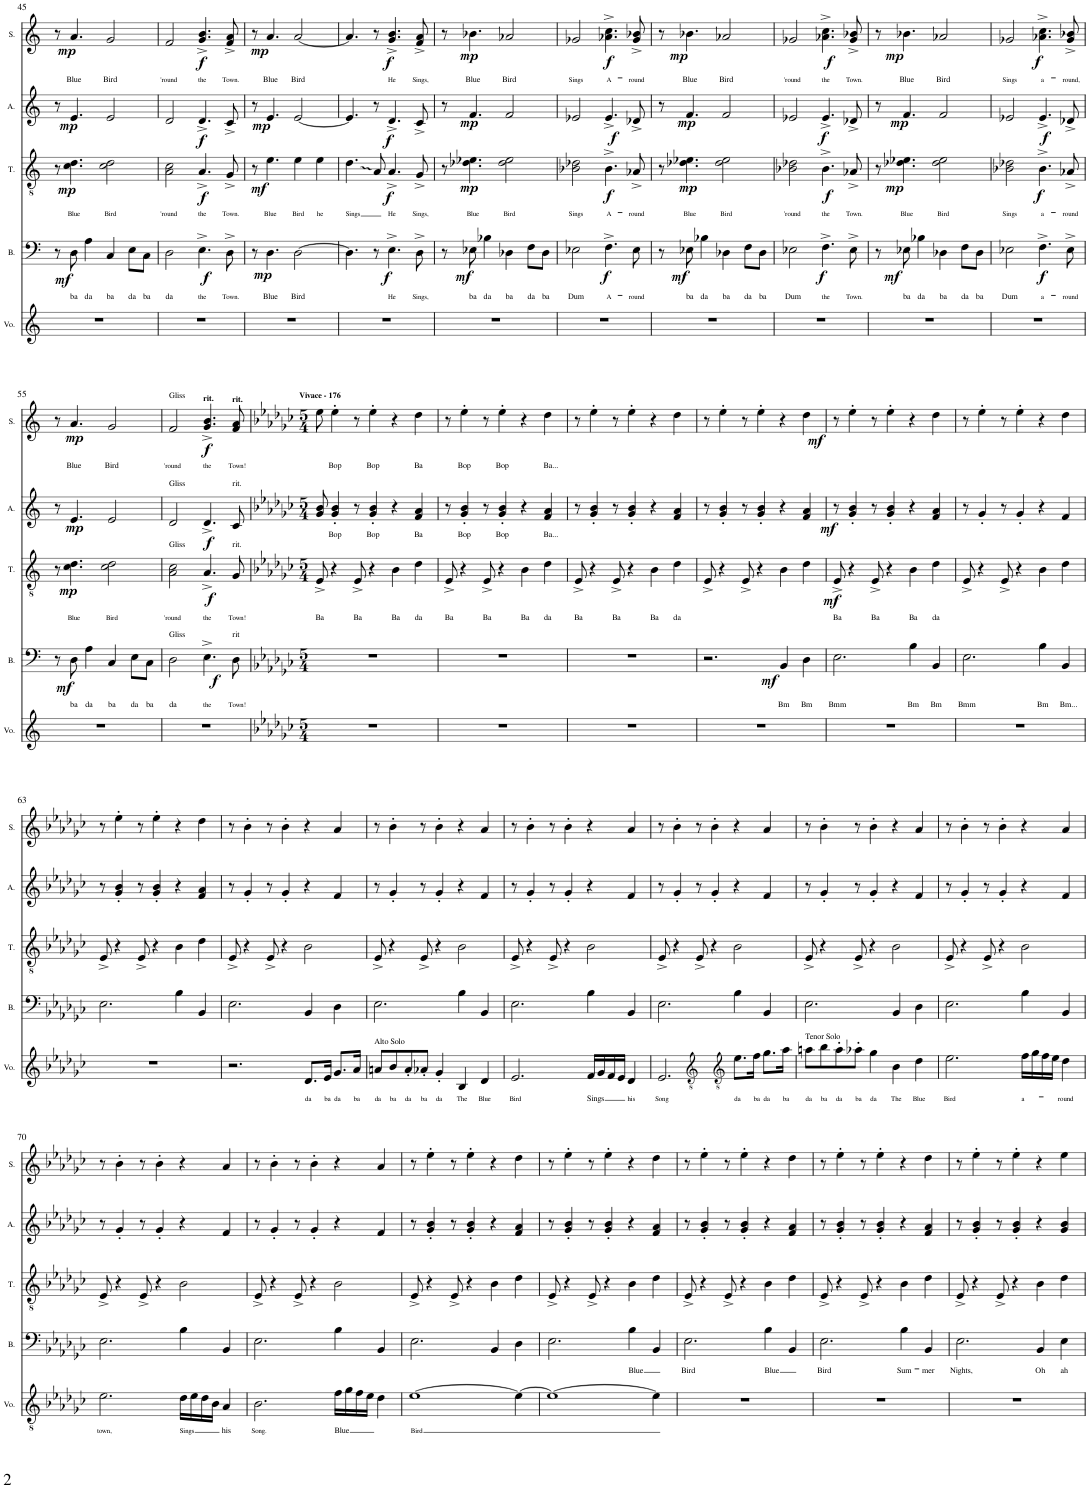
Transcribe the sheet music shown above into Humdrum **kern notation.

**kern	**text	**kern	**text	**dynam	**kern	**text	**dynam	**kern	**text	**dynam	**kern	**text	**dynam
*part5	*part5	*part4	*part4	*part4	*part3	*part3	*part3	*part2	*part2	*part2	*part1	*part1	*part1
*staff5	*staff5	*staff4	*staff4	*staff4	*staff3	*staff3	*staff3	*staff2	*staff2	*staff2	*staff1	*staff1	*staff1
*I"Voice	*	*I"Bass	*	*	*I"Tenor	*	*	*I"Alto	*	*	*I"Soprano	*	*
*I'Vo.	*	*I'B.	*	*	*I'T.	*	*	*I'A.	*	*	*I'S.	*	*
!!LO:PB:g=z
*clefG2	*	*clefF4	*	*	*clefGv2	*	*	*clefG2	*	*	*clefG2	*	*
*k[]	*	*k[]	*	*	*k[]	*	*	*k[]	*	*	*k[]	*	*
*M4/4	*	*M4/4	*	*	*M4/4	*	*	*M4/4	*	*	*M4/4	*	*
=45	=45	=45	=45	=45	=45	=45	=45	=45	=45	=45	=45	=45	=45
1r	.	8r	.	.	8r	.	.	8r	.	.	8r	.	.
!	!	!	!LO:LY:b	!LO:DY:b	!	!LO:LY:b	!LO:DY:b	!	!	!LO:DY:b	!	!LO:LY:b	!LO:DY:b
.	.	8D\	ba	mf	4.c\ 4.d\	Blue	mp	4.e/	.	mp	4.a/	Blue	mp
!	!	!	!LO:LY:b	!	!	!	!	!	!	!	!	!	!
.	.	4A\	da	.	.	.	.	.	.	.	.	.	.
!	!	!	!LO:LY:b	!	!	!LO:LY:b	!	!	!	!	!	!LO:LY:b	!
.	.	4C/	ba	.	2c\ 2d\	Bird	.	2e/	.	.	2g/	Bird	.
!	!	!	!LO:LY:b	!	!	!	!	!	!	!	!	!	!
.	.	8E\L	da	.	.	.	.	.	.	.	.	.	.
!	!	!	!LO:LY:b	!	!	!	!	!	!	!	!	!	!
.	.	8C\J	ba	.	.	.	.	.	.	.	.	.	.
=46	=46	=46	=46	=46	=46	=46	=46	=46	=46	=46	=46	=46	=46
!	!	!	!LO:LY:b	!	!	!LO:LY:b	!	!	!	!	!	!LO:LY:b	!
1r	.	2D\	da	.	2A\ 2c\	'round	.	2d/	.	.	2f/	'round	.
!	!	!	!LO:LY:b	!LO:DY:b	!	!LO:LY:b	!LO:DY:b	!	!	!LO:DY:b	!	!LO:LY:b	!LO:DY:b
.	.	4.E^\	the	f	4.A^/	the	f	4.d^/	.	f	4.g/^ 4.b/^	the	f
!	!	!	!LO:LY:b	!	!	!LO:LY:b	!	!	!	!	!	!LO:LY:b	!
.	.	8D^\	Town.	.	8G^/	Town.	.	8c^/	.	.	8f/^ 8a/^	Town.	.
=47	=47	=47	=47	=47	=47	=47	=47	=47	=47	=47	=47	=47	=47
1r	.	8r	.	.	8r	.	.	8r	.	.	8r	.	.
!	!	!	!LO:LY:b	!LO:DY:b	!	!LO:LY:b	!LO:DY:b	!	!	!LO:DY:b	!	!LO:LY:b	!LO:DY:b
.	.	4.D\	Blue	mp	4.e\	Blue	mf	4.e/	.	mp	4.a/	Blue	mp
!	!	!	!LO:LY:b	!	!	!LO:LY:b	!	!	!	!	!	!LO:LY:b	!
.	.	[2D\	Bird	.	4e\	Bird	.	[2e/	.	.	[2a/	Bird	.
!	!	!	!	!	!	!LO:LY:b	!	!	!	!	!	!	!
.	.	.	.	.	4e\	he	.	.	.	.	.	.	.
=48	=48	=48	=48	=48	=48	=48	=48	=48	=48	=48	=48	=48	=48
!	!	!	!	!	!	!LO:LY:b	!	!	!	!	!	!	!
1r	.	4.D\]	.	.	4.d\	Sings	.	4.e/]	.	.	4.a/]	.	.
.	.	8r	.	.	8A/	.	.	8r	.	.	8r	.	.
!	!	!	!LO:LY:b	!LO:DY:b	!	!LO:LY:b	!LO:DY:b	!	!	!LO:DY:b	!	!LO:LY:b	!LO:DY:b
.	.	4.E^\	He	f	4.A^/	He	f	4.d^/	.	f	4.g/^ 4.b/^	He	f
!	!	!	!LO:LY:b	!	!	!LO:LY:b	!	!	!	!	!	!LO:LY:b	!
.	.	8D^\	Sings,	.	8G^/	Sings,	.	8c^/	.	.	8f/^ 8a/^	Sings,	.
=49	=49	=49	=49	=49	=49	=49	=49	=49	=49	=49	=49	=49	=49
1r	.	8r	.	.	8r	.	.	8r	.	.	8r	.	.
!	!	!	!LO:LY:b	!LO:DY:b	!	!LO:LY:b	!LO:DY:b	!	!	!LO:DY:b	!	!LO:LY:b	!LO:DY:b
.	.	8E-X\	ba	mf	4.d-X\ 4.e-X\	Blue	mp	4.f/	.	mp	4.b-X\	Blue	mp
!	!	!	!LO:LY:b	!	!	!	!	!	!	!	!	!	!
.	.	4B-X\	da	.	.	.	.	.	.	.	.	.	.
!	!	!	!LO:LY:b	!	!	!LO:LY:b	!	!	!	!	!	!LO:LY:b	!
.	.	4D-X\	ba	.	2d-\ 2e-\	Bird	.	2f/	.	.	2a-X/	Bird	.
!	!	!	!LO:LY:b	!	!	!	!	!	!	!	!	!	!
.	.	8F\L	da	.	.	.	.	.	.	.	.	.	.
!	!	!	!LO:LY:b	!	!	!	!	!	!	!	!	!	!
.	.	8D-\J	ba	.	.	.	.	.	.	.	.	.	.
=50	=50	=50	=50	=50	=50	=50	=50	=50	=50	=50	=50	=50	=50
!	!	!	!LO:LY:b	!	!	!LO:LY:b	!	!	!	!	!	!LO:LY:b	!
1r	.	2E-X\	Dum	.	2B-X\ 2d-X\	Sings	.	2e-X/	.	.	2g-X/	Sings	.
!	!	!	!LO:LY:b	!LO:DY:b	!	!LO:LY:b	!LO:DY:b	!	!	!LO:DY:b	!	!LO:LY:b	!LO:DY:b
.	.	4.F^\	A-	f	4.B-^\	A-	f	4.e-^/	.	f	4.a-X\^ 4.cc\^	A-	f
!	!	!	!LO:LY:b	!	!	!LO:LY:b	!	!	!	!	!	!LO:LY:b	!
.	.	8E-\	-round	.	8A-X^/	-round	.	8d-X^/	.	.	8g-/^ 8b-X/^	-round	.
=51	=51	=51	=51	=51	=51	=51	=51	=51	=51	=51	=51	=51	=51
1r	.	8r	.	.	8r	.	.	8r	.	.	8r	.	.
!	!	!	!LO:LY:b	!LO:DY:b	!	!LO:LY:b	!LO:DY:b	!	!	!LO:DY:b	!	!LO:LY:b	!LO:DY:b
.	.	8E-X\	ba	mf	4.d-X\ 4.e-X\	Blue	mp	4.f/	.	mp	4.b-X\	Blue	mp
!	!	!	!LO:LY:b	!	!	!	!	!	!	!	!	!	!
.	.	4B-X\	da	.	.	.	.	.	.	.	.	.	.
!	!	!	!LO:LY:b	!	!	!LO:LY:b	!	!	!	!	!	!LO:LY:b	!
.	.	4D-X\	ba	.	2d-\ 2e-\	Bird	.	2f/	.	.	2a-X/	Bird	.
!	!	!	!LO:LY:b	!	!	!	!	!	!	!	!	!	!
.	.	8F\L	da	.	.	.	.	.	.	.	.	.	.
!	!	!	!LO:LY:b	!	!	!	!	!	!	!	!	!	!
.	.	8D-\J	ba	.	.	.	.	.	.	.	.	.	.
=52	=52	=52	=52	=52	=52	=52	=52	=52	=52	=52	=52	=52	=52
!	!	!	!LO:LY:b	!	!	!LO:LY:b	!	!	!	!	!	!LO:LY:b	!
1r	.	2E-X\	Dum	.	2B-X\ 2d-X\	'round	.	2e-X/	.	.	2g-X/	'round	.
!	!	!	!LO:LY:b	!LO:DY:b	!	!LO:LY:b	!LO:DY:b	!	!	!LO:DY:b	!	!LO:LY:b	!LO:DY:b
.	.	4.F^\	the	f	4.B-^\	the	f	4.e-^/	.	f	4.a-X\^ 4.cc\^	the	f
!	!	!	!LO:LY:b	!	!	!LO:LY:b	!	!	!	!	!	!LO:LY:b	!
.	.	8E-^\	Town.	.	8A-X^/	Town.	.	8d-X^/	.	.	8g-/^ 8b-X/^	Town.	.
=53	=53	=53	=53	=53	=53	=53	=53	=53	=53	=53	=53	=53	=53
1r	.	8r	.	.	8r	.	.	8r	.	.	8r	.	.
!	!	!	!LO:LY:b	!LO:DY:b	!	!LO:LY:b	!LO:DY:b	!	!	!LO:DY:b	!	!LO:LY:b	!LO:DY:b
.	.	8E-X\	ba	mf	4.d-X\ 4.e-X\	Blue	mp	4.f/	.	mp	4.b-X\	Blue	mp
!	!	!	!LO:LY:b	!	!	!	!	!	!	!	!	!	!
.	.	4B-X\	da	.	.	.	.	.	.	.	.	.	.
!	!	!	!LO:LY:b	!	!	!LO:LY:b	!	!	!	!	!	!LO:LY:b	!
.	.	4D-X\	ba	.	2d-\ 2e-\	Bird	.	2f/	.	.	2a-X/	Bird	.
!	!	!	!LO:LY:b	!	!	!	!	!	!	!	!	!	!
.	.	8F\L	da	.	.	.	.	.	.	.	.	.	.
!	!	!	!LO:LY:b	!	!	!	!	!	!	!	!	!	!
.	.	8D-\J	ba	.	.	.	.	.	.	.	.	.	.
=54	=54	=54	=54	=54	=54	=54	=54	=54	=54	=54	=54	=54	=54
!	!	!	!LO:LY:b	!	!	!LO:LY:b	!	!	!	!	!	!LO:LY:b	!
1r	.	2E-X\	Dum	.	2B-X\ 2d-X\	Sings	.	2e-X/	.	.	2g-X/	Sings	.
!	!	!	!LO:LY:b	!LO:DY:b	!	!LO:LY:b	!LO:DY:b	!	!	!LO:DY:b	!	!LO:LY:b	!LO:DY:b
.	.	4.F^\	a-	f	4.B-^\	a-	f	4.e-^/	.	f	4.a-X\^ 4.cc\^	a-	f
!	!	!	!LO:LY:b	!	!	!LO:LY:b	!	!	!	!	!	!LO:LY:b	!
.	.	8E-^\	-round	.	8A-X^/	-round	.	8d-X^/	.	.	8g-/^ 8b-X/^	-round,	.
!!LO:LB:g=z
=55	=55	=55	=55	=55	=55	=55	=55	=55	=55	=55	=55	=55	=55
1r	.	8r	.	.	8r	.	.	8r	.	.	8r	.	.
!	!	!	!LO:LY:b	!LO:DY:b	!	!LO:LY:b	!LO:DY:b	!	!	!LO:DY:b	!	!LO:LY:b	!LO:DY:b
.	.	8D\	ba	mf	4.c\ 4.d\	Blue	mp	4.e/	.	mp	4.a/	Blue	mp
!	!	!	!LO:LY:b	!	!	!	!	!	!	!	!	!	!
.	.	4A\	da	.	.	.	.	.	.	.	.	.	.
!	!	!	!LO:LY:b	!	!	!LO:LY:b	!	!	!	!	!	!LO:LY:b	!
.	.	4C/	ba	.	2c\ 2d\	Bird	.	2e/	.	.	2g/	Bird	.
!	!	!	!LO:LY:b	!	!	!	!	!	!	!	!	!	!
.	.	8E\L	da	.	.	.	.	.	.	.	.	.	.
!	!	!	!LO:LY:b	!	!	!	!	!	!	!	!	!	!
.	.	8C\J	ba	.	.	.	.	.	.	.	.	.	.
=56	=56	=56	=56	=56	=56	=56	=56	=56	=56	=56	=56	=56	=56
!	!	!	!	!	!	!	!	!	!	!	!LO:TX:a:t=Gliss	!	!
!	!	!	!	!	!	!	!	!LO:TX:a:t=Gliss	!	!	!	!	!
!	!	!	!	!	!LO:TX:a:t=Gliss	!	!	!	!	!	!	!	!
!	!	!LO:TX:a:t=Gliss	!	!	!	!	!	!	!	!	!	!	!
!	!	!	!LO:LY:b	!	!	!LO:LY:b	!	!	!	!	!	!LO:LY:b	!
1r	.	2D\	da	.	2A\ 2c\	'round	.	2d/	.	.	2f/	'round	.
!	!	!	!	!	!	!	!	!	!	!	!LO:TX:a:B:t=rit.	!	!
!	!	!	!LO:LY:b	!LO:DY:b	!	!LO:LY:b	!LO:DY:b	!	!	!LO:DY:b	!	!LO:LY:b	!LO:DY:b
.	.	4.E^\	the	f	4.A^/	the	f	4.d^/	.	f	4.g/^ 4.b/^	the	f
!	!	!	!	!	!	!	!	!	!	!	!LO:TX:a:B:t=rit.	!	!
!	!	!	!	!	!	!	!	!LO:TX:a:t=rit.	!	!	!	!	!
!	!	!	!	!	!LO:TX:a:t=rit.	!	!	!	!	!	!	!	!
!	!	!LO:TX:a:t=rit	!	!	!	!	!	!	!	!	!	!	!
!	!	!	!LO:LY:b	!	!	!LO:LY:b	!	!	!	!	!	!LO:LY:b	!
.	.	8D\	Town!	.	8G/	Town!	.	8c/	.	.	8f/ 8a/	Town!	.
=57	=57	=57	=57	=57	=57	=57	=57	=57	=57	=57	=57	=57	=57
*k[b-e-a-d-g-c-]	*	*k[b-e-a-d-g-c-]	*	*	*k[b-e-a-d-g-c-]	*	*	*k[b-e-a-d-g-c-]	*	*	*k[b-e-a-d-g-c-]	*	*
*M5/4	*	*M5/4	*	*	*M5/4	*	*	*M5/4	*	*	*M5/4	*	*
!	!	!	!	!	!	!	!	!	!	!	!LO:TX:a:B:t=Vivace - 176	!	!
!	!	!	!	!	!	!LO:LY:b	!	!	!	!	!	!	!
4%5r	.	4%5r	.	.	8E-^/	Ba	.	8g-/ 8b-/	.	.	8ee-\	.	.
!	!	!	!	!	!	!	!	!	!LO:LY:b	!	!	!LO:LY:b	!
.	.	.	.	.	4r	.	.	4g-/' 4b-/'	Bop	.	4ee-'\	Bop	.
!	!	!	!	!	!	!LO:LY:b	!	!	!	!	!	!	!
.	.	.	.	.	8E-^/	Ba	.	8r	.	.	8r	.	.
!	!	!	!	!	!	!	!	!	!LO:LY:b	!	!	!LO:LY:b	!
.	.	.	.	.	4r	.	.	4g-/' 4b-/'	Bop	.	4ee-'\	Bop	.
!	!	!	!	!	!	!LO:LY:b	!	!	!	!	!	!	!
.	.	.	.	.	4B-\	Ba	.	4r	.	.	4r	.	.
!	!	!	!	!	!	!LO:LY:b	!	!	!LO:LY:b	!	!	!LO:LY:b	!
.	.	.	.	.	4d-\	da	.	4f/ 4a-/	Ba	.	4dd-\	Ba	.
=58	=58	=58	=58	=58	=58	=58	=58	=58	=58	=58	=58	=58	=58
!	!	!	!	!	!	!LO:LY:b	!	!	!	!	!	!	!
4%5r	.	4%5r	.	.	8E-^/	Ba	.	8r	.	.	8r	.	.
!	!	!	!	!	!	!	!	!	!LO:LY:b	!	!	!LO:LY:b	!
.	.	.	.	.	4r	.	.	4g-/' 4b-/'	Bop	.	4ee-'\	Bop	.
!	!	!	!	!	!	!LO:LY:b	!	!	!	!	!	!	!
.	.	.	.	.	8E-^/	Ba	.	8r	.	.	8r	.	.
!	!	!	!	!	!	!	!	!	!LO:LY:b	!	!	!LO:LY:b	!
.	.	.	.	.	4r	.	.	4g-/' 4b-/'	Bop	.	4ee-'\	Bop	.
!	!	!	!	!	!	!LO:LY:b	!	!	!	!	!	!	!
.	.	.	.	.	4B-\	Ba	.	4r	.	.	4r	.	.
!	!	!	!	!	!	!LO:LY:b	!	!	!LO:LY:b	!	!	!LO:LY:b	!
.	.	.	.	.	4d-\	da	.	4f/ 4a-/	Ba...	.	4dd-\	Ba...	.
=59	=59	=59	=59	=59	=59	=59	=59	=59	=59	=59	=59	=59	=59
!	!	!	!	!	!	!LO:LY:b	!	!	!	!	!	!	!
4%5r	.	4%5r	.	.	8E-^/	Ba	.	8r	.	.	8r	.	.
.	.	.	.	.	4r	.	.	4g-/' 4b-/'	.	.	4ee-'\	.	.
!	!	!	!	!	!	!LO:LY:b	!	!	!	!	!	!	!
.	.	.	.	.	8E-^/	Ba	.	8r	.	.	8r	.	.
.	.	.	.	.	4r	.	.	4g-/' 4b-/'	.	.	4ee-'\	.	.
!	!	!	!	!	!	!LO:LY:b	!	!	!	!	!	!	!
.	.	.	.	.	4B-\	Ba	.	4r	.	.	4r	.	.
!	!	!	!	!	!	!LO:LY:b	!	!	!	!	!	!	!
.	.	.	.	.	4d-\	da	.	4f/ 4a-/	.	.	4dd-\	.	.
=60	=60	=60	=60	=60	=60	=60	=60	=60	=60	=60	=60	=60	=60
4%5r	.	2.r	.	.	8E-^/	.	.	8r	.	.	8r	.	.
.	.	.	.	.	4r	.	.	4g-/' 4b-/'	.	.	4ee-'\	.	.
.	.	.	.	.	8E-^/	.	.	8r	.	.	8r	.	.
.	.	.	.	.	4r	.	.	4g-/' 4b-/'	.	.	4ee-'\	.	.
!	!	!	!LO:LY:b	!LO:DY:b	!	!	!	!	!	!	!	!	!
.	.	4BB-/	Bm	mf	4B-\	.	.	4r	.	.	4r	.	.
!	!	!	!LO:LY:b	!	!	!	!	!	!	!	!	!	!
.	.	4D-\	Bm	.	4d-\	.	.	4f/ 4a-/	.	.	4dd-\	.	.
=61	=61	=61	=61	=61	=61	=61	=61	=61	=61	=61	=61	=61	=61
!	!	!	!LO:LY:b	!	!	!LO:LY:b	!LO:DY:b	!	!	!LO:DY:b	!	!	!LO:DY:b
4%5r	.	2.E-\	Bmm	.	8E-^/	Ba	mf	8r	.	mf	8r	.	mf
.	.	.	.	.	4r	.	.	4g-/' 4b-/'	.	.	4ee-'\	.	.
!	!	!	!	!	!	!LO:LY:b	!	!	!	!	!	!	!
.	.	.	.	.	8E-^/	Ba	.	8r	.	.	8r	.	.
.	.	.	.	.	4r	.	.	4g-/' 4b-/'	.	.	4ee-'\	.	.
!	!	!	!LO:LY:b	!	!	!LO:LY:b	!	!	!	!	!	!	!
.	.	4B-\	Bm	.	4B-\	Ba	.	4r	.	.	4r	.	.
!	!	!	!LO:LY:b	!	!	!LO:LY:b	!	!	!	!	!	!	!
.	.	4BB-/	Bm	.	4d-\	da	.	4f/ 4a-/	.	.	4dd-\	.	.
=62	=62	=62	=62	=62	=62	=62	=62	=62	=62	=62	=62	=62	=62
!	!	!	!LO:LY:b	!	!	!	!	!	!	!	!	!	!
4%5r	.	2.E-\	Bmm	.	8E-^/	.	.	8r	.	.	8r	.	.
.	.	.	.	.	4r	.	.	4g-'/	.	.	4ee-'\	.	.
.	.	.	.	.	8E-^/	.	.	8r	.	.	8r	.	.
.	.	.	.	.	4r	.	.	4g-'/	.	.	4ee-'\	.	.
!	!	!	!LO:LY:b	!	!	!	!	!	!	!	!	!	!
.	.	4B-\	Bm	.	4B-\	.	.	4r	.	.	4r	.	.
!	!	!	!LO:LY:b	!	!	!	!	!	!	!	!	!	!
.	.	4BB-/	Bm...	.	4d-\	.	.	4f/	.	.	4dd-\	.	.
!!LO:LB:g=z
=63	=63	=63	=63	=63	=63	=63	=63	=63	=63	=63	=63	=63	=63
4%5r	.	2.E-\	.	.	8E-^/	.	.	8r	.	.	8r	.	.
.	.	.	.	.	4r	.	.	4g-/' 4b-/'	.	.	4ee-'\	.	.
.	.	.	.	.	8E-^/	.	.	8r	.	.	8r	.	.
.	.	.	.	.	4r	.	.	4g-/' 4b-/'	.	.	4ee-'\	.	.
.	.	4B-\	.	.	4B-\	.	.	4r	.	.	4r	.	.
.	.	4BB-/	.	.	4d-\	.	.	4f/ 4a-/	.	.	4dd-\	.	.
=64	=64	=64	=64	=64	=64	=64	=64	=64	=64	=64	=64	=64	=64
2.r	.	2.E-\	.	.	8E-^/	.	.	8r	.	.	8r	.	.
.	.	.	.	.	4r	.	.	4g-'/	.	.	4b-'\	.	.
.	.	.	.	.	8E-^/	.	.	8r	.	.	8r	.	.
.	.	.	.	.	4r	.	.	4g-'/	.	.	4b-'\	.	.
!	!LO:LY:b	!	!	!	!	!	!	!	!	!	!	!	!
8.d-/L	da	4BB-/	.	.	2B-\	.	.	4r	.	.	4r	.	.
!	!LO:LY:b	!	!	!	!	!	!	!	!	!	!	!	!
16e-/Jk	ba	.	.	.	.	.	.	.	.	.	.	.	.
!	!LO:LY:b	!	!	!	!	!	!	!	!	!	!	!	!
8.g-/L	da	4D-\	.	.	.	.	.	4f/	.	.	4a-/	.	.
!	!LO:LY:b	!	!	!	!	!	!	!	!	!	!	!	!
16a-/Jk	ba	.	.	.	.	.	.	.	.	.	.	.	.
=65	=65	=65	=65	=65	=65	=65	=65	=65	=65	=65	=65	=65	=65
!LO:TX:a:t=Alto Solo	!	!	!	!	!	!	!	!	!	!	!	!	!
!	!LO:LY:b	!	!	!	!	!	!	!	!	!	!	!	!
8an/L	da	2.E-\	.	.	8E-^/	.	.	8r	.	.	8r	.	.
!	!LO:LY:b	!	!	!	!	!	!	!	!	!	!	!	!
8b-/	ba	.	.	.	4r	.	.	4g-'/	.	.	4b-'\	.	.
!	!LO:LY:b	!	!	!	!	!	!	!	!	!	!	!	!
8a'/	da	.	.	.	.	.	.	.	.	.	.	.	.
!	!LO:LY:b	!	!	!	!	!	!	!	!	!	!	!	!
8a-X'/J	ba	.	.	.	8E-^/	.	.	8r	.	.	8r	.	.
!	!LO:LY:b	!	!	!	!	!	!	!	!	!	!	!	!
4g-'/	da	.	.	.	4r	.	.	4g-'/	.	.	4b-'\	.	.
!	!LO:LY:b	!	!	!	!	!	!	!	!	!	!	!	!
4B-/	The	4B-\	.	.	2B-\	.	.	4r	.	.	4r	.	.
!	!LO:LY:b	!	!	!	!	!	!	!	!	!	!	!	!
4d-/	Blue	4BB-/	.	.	.	.	.	4f/	.	.	4a-/	.	.
=66	=66	=66	=66	=66	=66	=66	=66	=66	=66	=66	=66	=66	=66
!	!LO:LY:b	!	!	!	!	!	!	!	!	!	!	!	!
2.e-/	Bird	2.E-\	.	.	8E-^/	.	.	8r	.	.	8r	.	.
.	.	.	.	.	4r	.	.	4g-'/	.	.	4b-'\	.	.
.	.	.	.	.	8E-^/	.	.	8r	.	.	8r	.	.
.	.	.	.	.	4r	.	.	4g-'/	.	.	4b-'\	.	.
!	!LO:LY:b	!	!	!	!	!	!	!	!	!	!	!	!
16f/LL	Sings	4B-\	.	.	2B-\	.	.	4r	.	.	4r	.	.
16g-/	.	.	.	.	.	.	.	.	.	.	.	.	.
16f/	.	.	.	.	.	.	.	.	.	.	.	.	.
16e-/JJ	.	.	.	.	.	.	.	.	.	.	.	.	.
!	!LO:LY:b	!	!	!	!	!	!	!	!	!	!	!	!
4d-/	his	4BB-/	.	.	.	.	.	4f/	.	.	4a-/	.	.
=67	=67	=67	=67	=67	=67	=67	=67	=67	=67	=67	=67	=67	=67
!	!LO:LY:b	!	!	!	!	!	!	!	!	!	!	!	!
2.e-/	Song	2.E-\	.	.	8E-^/	.	.	8r	.	.	8r	.	.
.	.	.	.	.	4r	.	.	4g-'/	.	.	4b-'\	.	.
.	.	.	.	.	8E-^/	.	.	8r	.	.	8r	.	.
*clefGv2	*	*	*	*	*	*	*	*	*	*	*	*	*
.	.	.	.	.	4r	.	.	4g-'/	.	.	4b-'\	.	.
*clefGv2	*	*	*	*	*	*	*	*	*	*	*	*	*
!	!LO:LY:b	!	!	!	!	!	!	!	!	!	!	!	!
8.e-\L	da	4B-\	.	.	2B-\	.	.	4r	.	.	4r	.	.
!	!LO:LY:b	!	!	!	!	!	!	!	!	!	!	!	!
16f\Jk	ba	.	.	.	.	.	.	.	.	.	.	.	.
!	!LO:LY:b	!	!	!	!	!	!	!	!	!	!	!	!
8.g-\L	da	4BB-/	.	.	.	.	.	4f/	.	.	4a-/	.	.
!	!LO:LY:b	!	!	!	!	!	!	!	!	!	!	!	!
16a-\Jk	ba	.	.	.	.	.	.	.	.	.	.	.	.
=68	=68	=68	=68	=68	=68	=68	=68	=68	=68	=68	=68	=68	=68
!LO:TX:a:t=Tenor Solo	!	!	!	!	!	!	!	!	!	!	!	!	!
!	!LO:LY:b	!	!	!	!	!	!	!	!	!	!	!	!
8an\L	da	2.E-\	.	.	8E-^/	.	.	8r	.	.	8r	.	.
!	!LO:LY:b	!	!	!	!	!	!	!	!	!	!	!	!
8b-\	ba	.	.	.	4r	.	.	4g-'/	.	.	4b-'\	.	.
!	!LO:LY:b	!	!	!	!	!	!	!	!	!	!	!	!
8a'\	da	.	.	.	.	.	.	.	.	.	.	.	.
!	!LO:LY:b	!	!	!	!	!	!	!	!	!	!	!	!
8a-X'\J	ba	.	.	.	8E-^/	.	.	8r	.	.	8r	.	.
!	!LO:LY:b	!	!	!	!	!	!	!	!	!	!	!	!
4g-\	da	.	.	.	4r	.	.	4g-'/	.	.	4b-'\	.	.
!	!LO:LY:b	!	!	!	!	!	!	!	!	!	!	!	!
4B-\	The	4BB-/	.	.	2B-\	.	.	4r	.	.	4r	.	.
!	!LO:LY:b	!	!	!	!	!	!	!	!	!	!	!	!
4d-\	Blue	4D-\	.	.	.	.	.	4f/	.	.	4a-/	.	.
=69	=69	=69	=69	=69	=69	=69	=69	=69	=69	=69	=69	=69	=69
!	!LO:LY:b	!	!	!	!	!	!	!	!	!	!	!	!
2.e-\	Bird	2.E-\	.	.	8E-^/	.	.	8r	.	.	8r	.	.
.	.	.	.	.	4r	.	.	4g-'/	.	.	4b-'\	.	.
.	.	.	.	.	8E-^/	.	.	8r	.	.	8r	.	.
.	.	.	.	.	4r	.	.	4g-'/	.	.	4b-'\	.	.
!	!LO:LY:b	!	!	!	!	!	!	!	!	!	!	!	!
16f\LL	a-	4B-\	.	.	2B-\	.	.	4r	.	.	4r	.	.
16g-\	.	.	.	.	.	.	.	.	.	.	.	.	.
16f\	.	.	.	.	.	.	.	.	.	.	.	.	.
16e-\JJ	.	.	.	.	.	.	.	.	.	.	.	.	.
!	!LO:LY:b	!	!	!	!	!	!	!	!	!	!	!	!
4d-\	-round	4BB-/	.	.	.	.	.	4f/	.	.	4a-/	.	.
!!LO:LB:g=z
=70	=70	=70	=70	=70	=70	=70	=70	=70	=70	=70	=70	=70	=70
!	!LO:LY:b	!	!	!	!	!	!	!	!	!	!	!	!
2.e-\	town,	2.E-\	.	.	8E-^/	.	.	8r	.	.	8r	.	.
.	.	.	.	.	4r	.	.	4g-'/	.	.	4b-'\	.	.
.	.	.	.	.	8E-^/	.	.	8r	.	.	8r	.	.
.	.	.	.	.	4r	.	.	4g-'/	.	.	4b-'\	.	.
!	!LO:LY:b	!	!	!	!	!	!	!	!	!	!	!	!
16d-\LL	Sings	4B-\	.	.	2B-\	.	.	4r	.	.	4r	.	.
16e-\	.	.	.	.	.	.	.	.	.	.	.	.	.
16d-\	.	.	.	.	.	.	.	.	.	.	.	.	.
16B-\JJ	.	.	.	.	.	.	.	.	.	.	.	.	.
!	!LO:LY:b	!	!	!	!	!	!	!	!	!	!	!	!
4A-/	his	4BB-/	.	.	.	.	.	4f/	.	.	4a-/	.	.
=71	=71	=71	=71	=71	=71	=71	=71	=71	=71	=71	=71	=71	=71
!	!LO:LY:b	!	!	!	!	!	!	!	!	!	!	!	!
2.B-\	Song.	2.E-\	.	.	8E-^/	.	.	8r	.	.	8r	.	.
.	.	.	.	.	4r	.	.	4g-'/	.	.	4b-'\	.	.
.	.	.	.	.	8E-^/	.	.	8r	.	.	8r	.	.
.	.	.	.	.	4r	.	.	4g-'/	.	.	4b-'\	.	.
!	!LO:LY:b	!	!	!	!	!	!	!	!	!	!	!	!
16f\LL	Blue	4B-\	.	.	2B-\	.	.	4r	.	.	4r	.	.
16g-\	.	.	.	.	.	.	.	.	.	.	.	.	.
16f\	.	.	.	.	.	.	.	.	.	.	.	.	.
16e-\JJ	.	.	.	.	.	.	.	.	.	.	.	.	.
4d-\	.	4BB-/	.	.	.	.	.	4f/	.	.	4a-/	.	.
=72	=72	=72	=72	=72	=72	=72	=72	=72	=72	=72	=72	=72	=72
!	!LO:LY:b	!	!	!	!	!	!	!	!	!	!	!	!
[1e-	Bird	2.E-\	.	.	8E-^/	.	.	8r	.	.	8r	.	.
.	.	.	.	.	4r	.	.	4g-/' 4b-/'	.	.	4ee-'\	.	.
.	.	.	.	.	8E-^/	.	.	8r	.	.	8r	.	.
.	.	.	.	.	4r	.	.	4g-/' 4b-/'	.	.	4ee-'\	.	.
.	.	4BB-/	.	.	4B-\	.	.	4r	.	.	4r	.	.
4e-\_	.	4D-\	.	.	4d-\	.	.	4f/ 4a-/	.	.	4dd-\	.	.
=73	=73	=73	=73	=73	=73	=73	=73	=73	=73	=73	=73	=73	=73
1e-_	.	2.E-\	.	.	8E-^/	.	.	8r	.	.	8r	.	.
.	.	.	.	.	4r	.	.	4g-/' 4b-/'	.	.	4ee-'\	.	.
.	.	.	.	.	8E-^/	.	.	8r	.	.	8r	.	.
.	.	.	.	.	4r	.	.	4g-/' 4b-/'	.	.	4ee-'\	.	.
!	!	!	!LO:LY:b	!	!	!	!	!	!	!	!	!	!
.	.	4B-\	Blue	.	4B-\	.	.	4r	.	.	4r	.	.
4e-\]	.	4BB-/	.	.	4d-\	.	.	4f/ 4a-/	.	.	4dd-\	.	.
=74	=74	=74	=74	=74	=74	=74	=74	=74	=74	=74	=74	=74	=74
!	!	!	!LO:LY:b	!	!	!	!	!	!	!	!	!	!
4%5r	.	2.E-\	Bird	.	8E-^/	.	.	8r	.	.	8r	.	.
.	.	.	.	.	4r	.	.	4g-/' 4b-/'	.	.	4ee-'\	.	.
.	.	.	.	.	8E-^/	.	.	8r	.	.	8r	.	.
.	.	.	.	.	4r	.	.	4g-/' 4b-/'	.	.	4ee-'\	.	.
!	!	!	!LO:LY:b	!	!	!	!	!	!	!	!	!	!
.	.	4B-\	Blue	.	4B-\	.	.	4r	.	.	4r	.	.
.	.	4BB-/	.	.	4d-\	.	.	4f/ 4a-/	.	.	4dd-\	.	.
=75	=75	=75	=75	=75	=75	=75	=75	=75	=75	=75	=75	=75	=75
!	!	!	!LO:LY:b	!	!	!	!	!	!	!	!	!	!
4%5r	.	2.E-\	Bird	.	8E-^/	.	.	8r	.	.	8r	.	.
.	.	.	.	.	4r	.	.	4g-/' 4b-/'	.	.	4ee-'\	.	.
.	.	.	.	.	8E-^/	.	.	8r	.	.	8r	.	.
.	.	.	.	.	4r	.	.	4g-/' 4b-/'	.	.	4ee-'\	.	.
!	!	!	!LO:LY:b	!	!	!	!	!	!	!	!	!	!
.	.	4B-\	Sum-	.	4B-\	.	.	4r	.	.	4r	.	.
!	!	!	!LO:LY:b	!	!	!	!	!	!	!	!	!	!
.	.	4BB-/	-mer	.	4d-\	.	.	4f/ 4a-/	.	.	4dd-\	.	.
=76	=76	=76	=76	=76	=76	=76	=76	=76	=76	=76	=76	=76	=76
!	!	!	!LO:LY:b	!	!	!	!	!	!	!	!	!	!
4%5r	.	2.E-\	Nights,	.	8E-^/	.	.	8r	.	.	8r	.	.
.	.	.	.	.	4r	.	.	4g-/' 4b-/'	.	.	4ee-'\	.	.
.	.	.	.	.	8E-^/	.	.	8r	.	.	8r	.	.
.	.	.	.	.	4r	.	.	4g-/' 4b-/'	.	.	4ee-'\	.	.
!	!	!	!LO:LY:b	!	!	!	!	!	!	!	!	!	!
.	.	4BB-/	Oh	.	4B-\	.	.	4r	.	.	4r	.	.
!	!	!	!LO:LY:b	!	!	!	!	!	!	!	!	!	!
.	.	4E-\	ah	.	4d-\	.	.	4g-/ 4b-/	.	.	4ee-\	.	.
=	=	=	=	=	=	=	=	=	=	=	=	=	=
*-	*-	*-	*-	*-	*-	*-	*-	*-	*-	*-	*-	*-	*-
